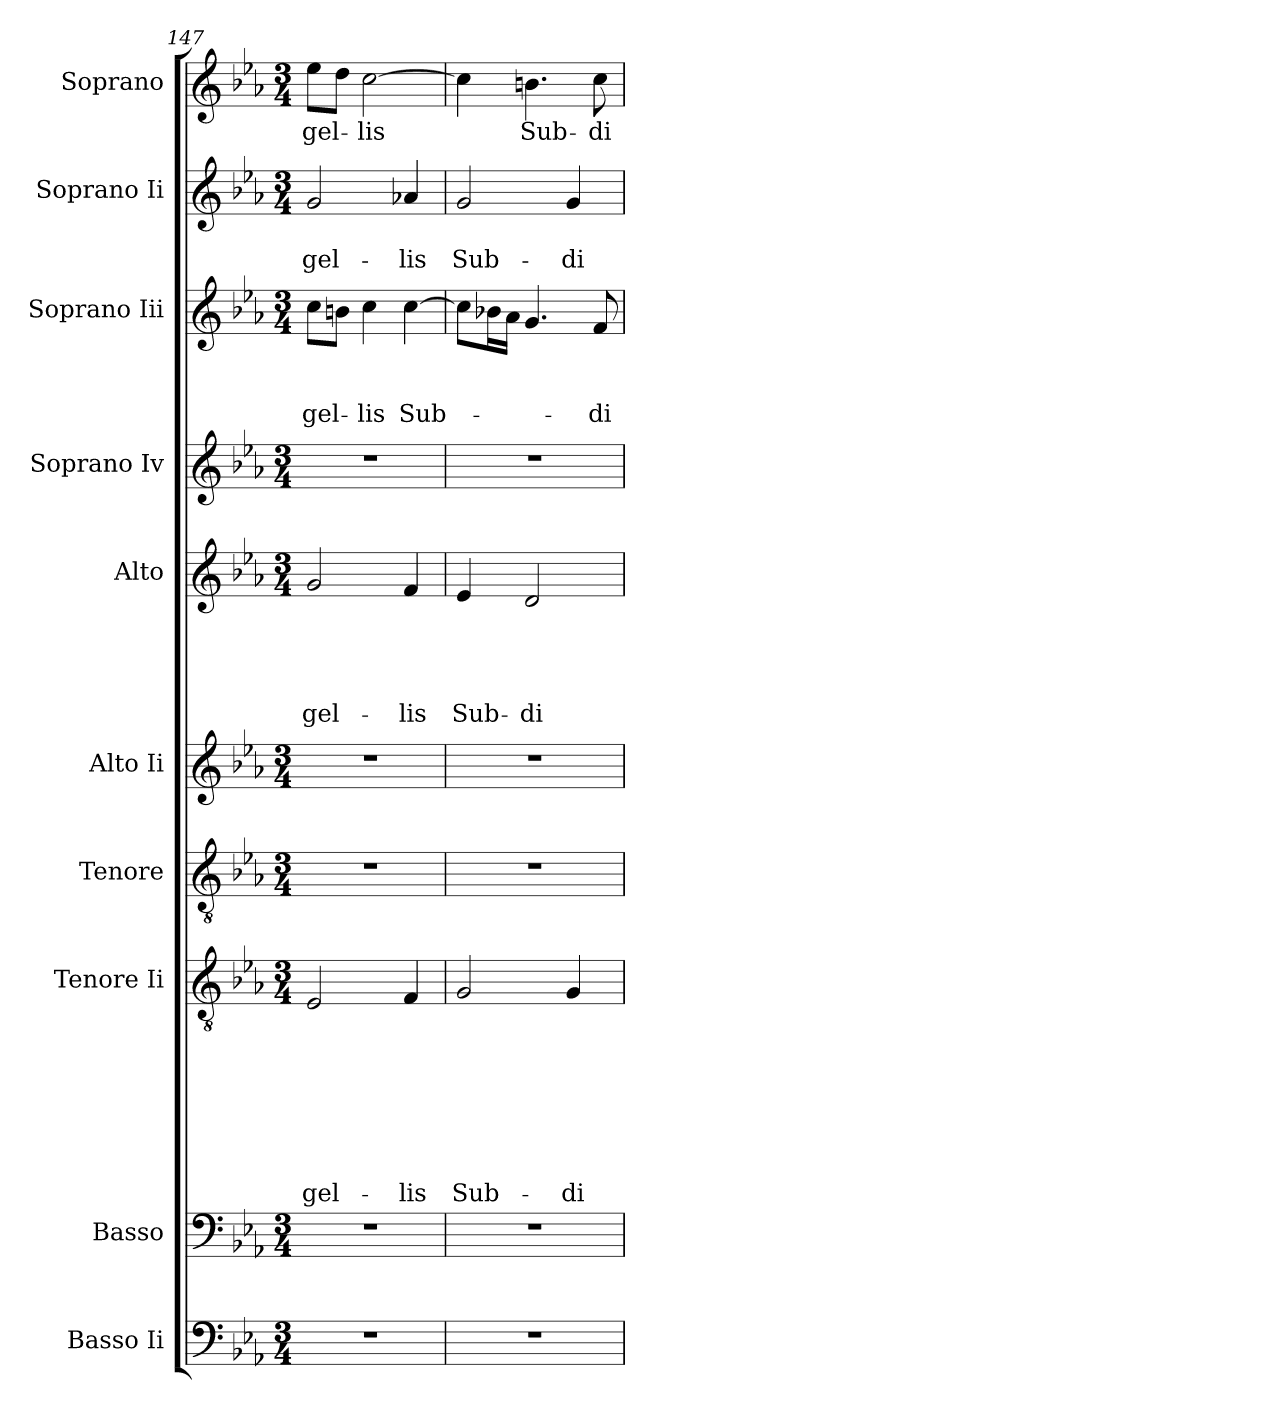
**kern	**kern	**kern	**text	**text	**text	**text	**text	**text	**text	**text	**kern	**kern	**kern	**text	**text	**text	**text	**text	**kern	**kern	**text	**text	**text	**kern	**text	**text	**kern	**text
*part10	*part9	*part8	*part8	*part8	*part8	*part8	*part8	*part8	*part8	*part8	*part7	*part6	*part5	*part5	*part5	*part5	*part5	*part5	*part4	*part3	*part3	*part3	*part3	*part2	*part2	*part2	*part1	*part1
*staff10	*staff9	*staff8	*staff8	*staff8	*staff8	*staff8	*staff8	*staff8	*staff8	*staff8	*staff7	*staff6	*staff5	*staff5	*staff5	*staff5	*staff5	*staff5	*staff4	*staff3	*staff3	*staff3	*staff3	*staff2	*staff2	*staff2	*staff1	*staff1
*I"Basso Ii	*I"Basso	*I"Tenore Ii	*	*	*	*	*	*	*	*	*I"Tenore	*I"Alto Ii	*I"Alto	*	*	*	*	*	*I"Soprano Iv	*I"Soprano Iii	*	*	*	*I"Soprano Ii	*	*	*I"Soprano	*
*clefF4	*clefF4	*clefGv2	*	*	*	*	*	*	*	*	*clefGv2	*clefG2	*clefG2	*	*	*	*	*	*clefG2	*clefG2	*	*	*	*clefG2	*	*	*clefG2	*
*k[b-e-a-]	*k[b-e-a-]	*k[b-e-a-]	*	*	*	*	*	*	*	*	*k[b-e-a-]	*k[b-e-a-]	*k[b-e-a-]	*	*	*	*	*	*k[b-e-a-]	*k[b-e-a-]	*	*	*	*k[b-e-a-]	*	*	*k[b-e-a-]	*
*E-:	*E-:	*E-:	*	*	*	*	*	*	*	*	*E-:	*E-:	*E-:	*	*	*	*	*	*E-:	*E-:	*	*	*	*E-:	*	*	*E-:	*
*M3/4	*M3/4	*M3/4	*	*	*	*	*	*	*	*	*M3/4	*M3/4	*M3/4	*	*	*	*	*	*M3/4	*M3/4	*	*	*	*M3/4	*	*	*M3/4	*
=147	=147	=147	=147	=147	=147	=147	=147	=147	=147	=147	=147	=147	=147	=147	=147	=147	=147	=147	=147	=147	=147	=147	=147	=147	=147	=147	=147	=147
!LO:N:vis=1	!LO:N:vis=1	!	!	!	!	!	!	!	!	!LO:LY:b	!LO:N:vis=1	!LO:N:vis=1	!	!	!	!	!	!LO:LY:b	!LO:N:vis=1	!	!	!	!LO:LY:b	!	!	!LO:LY:b	!	!LO:LY:b
2.r	2.r	2E-/	.	.	.	.	.	.	.	-gel-	2.r	2.r	2g/	.	.	.	.	-gel-	2.r	8cc\L	.	.	-gel-	2g/	.	-gel-	8ee-\L	-gel-
.	.	.	.	.	.	.	.	.	.	.	.	.	.	.	.	.	.	.	.	8bn\J	.	.	.	.	.	.	8dd\J	.
!	!	!	!	!	!	!	!	!	!	!	!	!	!	!	!	!	!	!	!	!	!	!	!LO:LY:b	!	!	!	!	!LO:LY:b
.	.	.	.	.	.	.	.	.	.	.	.	.	.	.	.	.	.	.	.	4cc\	.	.	-lis	.	.	.	[>2cc\	-lis
!	!	!	!	!	!	!	!	!	!	!LO:LY:b	!	!	!	!	!	!	!	!LO:LY:b	!	!	!	!	!LO:LY:b	!	!	!LO:LY:b	!	!
.	.	4F/	.	.	.	.	.	.	.	-lis	.	.	4f/	.	.	.	.	-lis	.	[>4cc\	.	.	Sub-	4a-X/	.	-lis	.	.
=148	=148	=148	=148	=148	=148	=148	=148	=148	=148	=148	=148	=148	=148	=148	=148	=148	=148	=148	=148	=148	=148	=148	=148	=148	=148	=148	=148	=148
!LO:N:vis=1	!LO:N:vis=1	!	!	!	!	!	!	!	!	!LO:LY:b	!LO:N:vis=1	!LO:N:vis=1	!	!	!	!	!	!LO:LY:b	!LO:N:vis=1	!	!	!	!	!	!	!LO:LY:b	!	!
2.r	2.r	2G/	.	.	.	.	.	.	.	Sub-	2.r	2.r	4e-/	.	.	.	.	Sub-	2.r	8cc\L]	.	.	.	2g/	.	Sub-	4cc\]	.
.	.	.	.	.	.	.	.	.	.	.	.	.	.	.	.	.	.	.	.	16b-X\L	.	.	.	.	.	.	.	.
.	.	.	.	.	.	.	.	.	.	.	.	.	.	.	.	.	.	.	.	16a-\JJ	.	.	.	.	.	.	.	.
!	!	!	!	!	!	!	!	!	!	!	!	!	!	!	!	!	!	!LO:LY:b	!	!	!	!	!	!	!	!	!	!LO:LY:b
.	.	.	.	.	.	.	.	.	.	.	.	.	2d/	.	.	.	.	-di-	.	4.g/	.	.	.	.	.	.	4.bn\	Sub-
!	!	!	!	!	!	!	!	!	!	!LO:LY:b	!	!	!	!	!	!	!	!	!	!	!	!	!	!	!	!LO:LY:b	!	!
.	.	4G/	.	.	.	.	.	.	.	-di-	.	.	.	.	.	.	.	.	.	.	.	.	.	4g/	.	-di-	.	.
!	!	!	!	!	!	!	!	!	!	!	!	!	!	!	!	!	!	!	!	!	!	!	!LO:LY:b	!	!	!	!	!LO:LY:b
.	.	.	.	.	.	.	.	.	.	.	.	.	.	.	.	.	.	.	.	8f/	.	.	-di-	.	.	.	8cc\	-di-
=	=	=	=	=	=	=	=	=	=	=	=	=	=	=	=	=	=	=	=	=	=	=	=	=	=	=	=	=
*-	*-	*-	*-	*-	*-	*-	*-	*-	*-	*-	*-	*-	*-	*-	*-	*-	*-	*-	*-	*-	*-	*-	*-	*-	*-	*-	*-	*-
